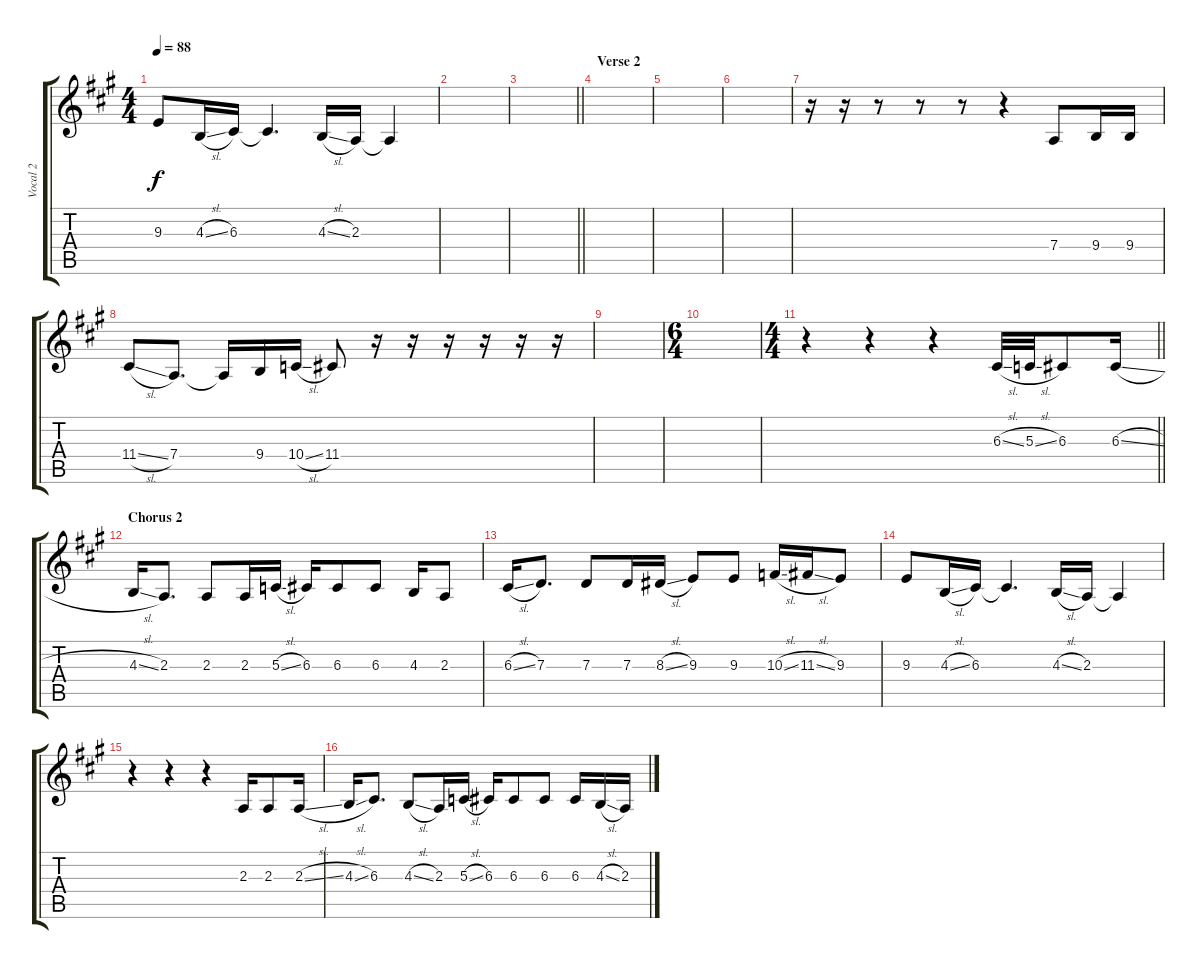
\track ("Vocal 2" "Vocal 2") {instrument clarinet}
\staff {score tabs}
\tuning (E4 B3 G3 D3 A2 E2) {hide}
\ts (4 4)
\tempo 88
\clef g2
\ks a
9.3.8{dy f} 4.3{sl}.16 6.3.16 6.3{t}.4{d} 4.3{sl}.16 2.3.16 2.3{t}.4 |
|
\barLineRight lightlight
|
\section ("" "Verse 2")
|
|
|
r.16 r.16 r.8 r.8 r.8 r.4 7.4.8{volume 8} 9.4.16 9.4.16 |
11.4{sl}.8 7.4.8{d} 7.4{t}.16 9.4.16 10.4{sl}.16 11.4.8 r.16 r.16 r.16 r.16 r.16 r.16 |
|
\ts (6 4)
|
\ts (4 4)
\barLineRight lightlight
r.4 r.4 r.4 6.3{sl}.32{volume 13} 5.3{sl}.32 6.3.8 6.3{sl}.16 |
\section ("" "Chorus 2")
4.3{sl}.16 2.3.8{d} 2.3.8 2.3.16 5.3{sl}.16 6.3.16 6.3.8 6.3.8 4.3.16 2.3.8 |
6.3{sl}.16 7.3.8{d} 7.3.8 7.3.16 8.3{sl}.16 9.3.8 9.3.8 10.3{sl}.16 11.3{sl}.16 9.3.8 |
9.3.8 4.3{sl}.16 6.3.16 6.3{t}.4{d} 4.3{sl}.16 2.3.16 2.3{t}.4 |
r.4 r.4 r.4 2.3.16 2.3.8 2.3{sl}.16 |
4.3{sl}.16 6.3.8{d} 4.3{sl}.8 2.3.16 5.3{sl}.16 6.3.16 6.3.8 6.3.8 6.3.16 4.3{sl}.16 2.3.16
